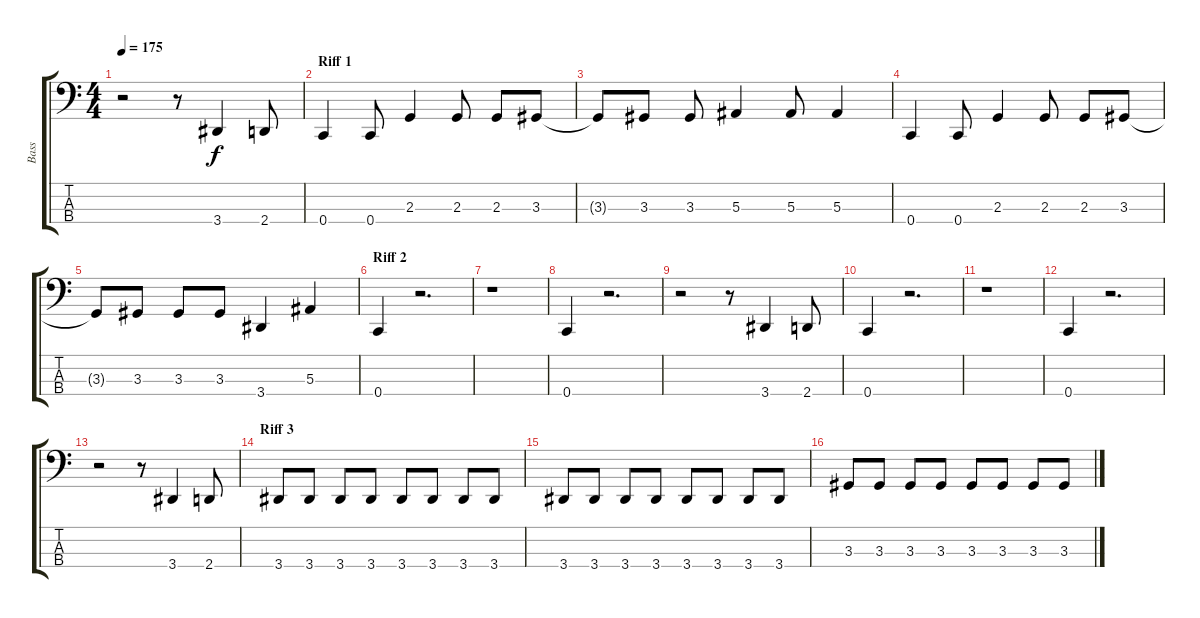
\track ("Bass" "Bass") {instrument electricbassfinger}
\staff {score tabs}
\tuning (Eb2 Bb1 F1 C1) {hide}
\ts (4 4)
\tempo 175
\clef f4
\ks c
r.2{dy f} r.8 3.4.4 2.4.8 |
\section ("" "Riff 1")
0.4.4 0.4.8 2.3.4 2.3.8 2.3.8 3.3.8 |
3.3{t}.8 3.3.8 3.3.8 5.3.4 5.3.8 5.3.4 |
0.4.4 0.4.8 2.3.4 2.3.8 2.3.8 3.3.8 |
3.3{t}.8 3.3.8 3.3.8 3.3.8 3.4.4 5.3.4 |
\section ("" "Riff 2")
0.4.4 r.2{d} |
r.1 |
0.4.4 r.2{d} |
r.2 r.8 3.4.4 2.4.8 |
0.4.4 r.2{d} |
r.1 |
0.4.4 r.2{d} |
r.2 r.8 3.4.4 2.4.8 |
\section ("" "Riff 3")
3.4.8 3.4.8 3.4.8 3.4.8 3.4.8 3.4.8 3.4.8 3.4.8 |
3.4.8 3.4.8 3.4.8 3.4.8 3.4.8 3.4.8 3.4.8 3.4.8 |
3.3.8 3.3.8 3.3.8 3.3.8 3.3.8 3.3.8 3.3.8 3.3.8
